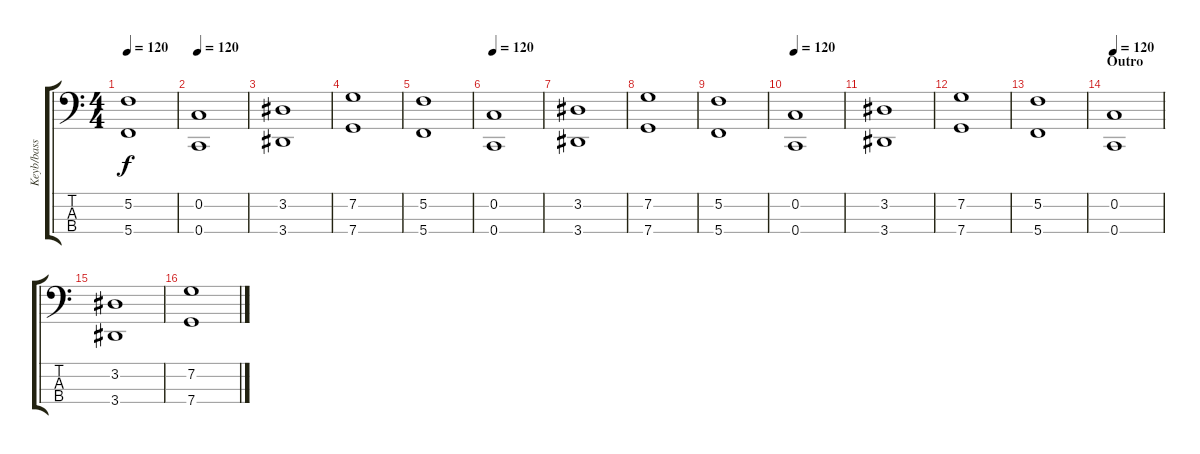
\track ("Keyb/bass" "Keyb/bass") {instrument electricbasspick}
\staff {score tabs}
\tuning (F2 C2 G1 C1) {hide}
\ts (4 4)
\tempo 120
\clef f4
\ks c
(5.2 5.4).1{dy f} |
\tempo 120
(0.2 0.4).1{volume 11 instrument stringensemble1} |
(3.2 3.4).1 |
(7.2 7.4).1 |
(5.2 5.4).1 |
\tempo 120
(0.2 0.4).1{volume 11 instrument stringensemble1} |
(3.2 3.4).1 |
(7.2 7.4).1 |
(5.2 5.4).1 |
\tempo 120
(0.2 0.4).1{volume 11 instrument stringensemble1} |
(3.2 3.4).1 |
(7.2 7.4).1 |
(5.2 5.4).1 |
\section ("" "Outro")
\tempo 120
(0.2 0.4).1{volume 11 instrument stringensemble1} |
(3.2 3.4).1 |
(7.2 7.4).1
